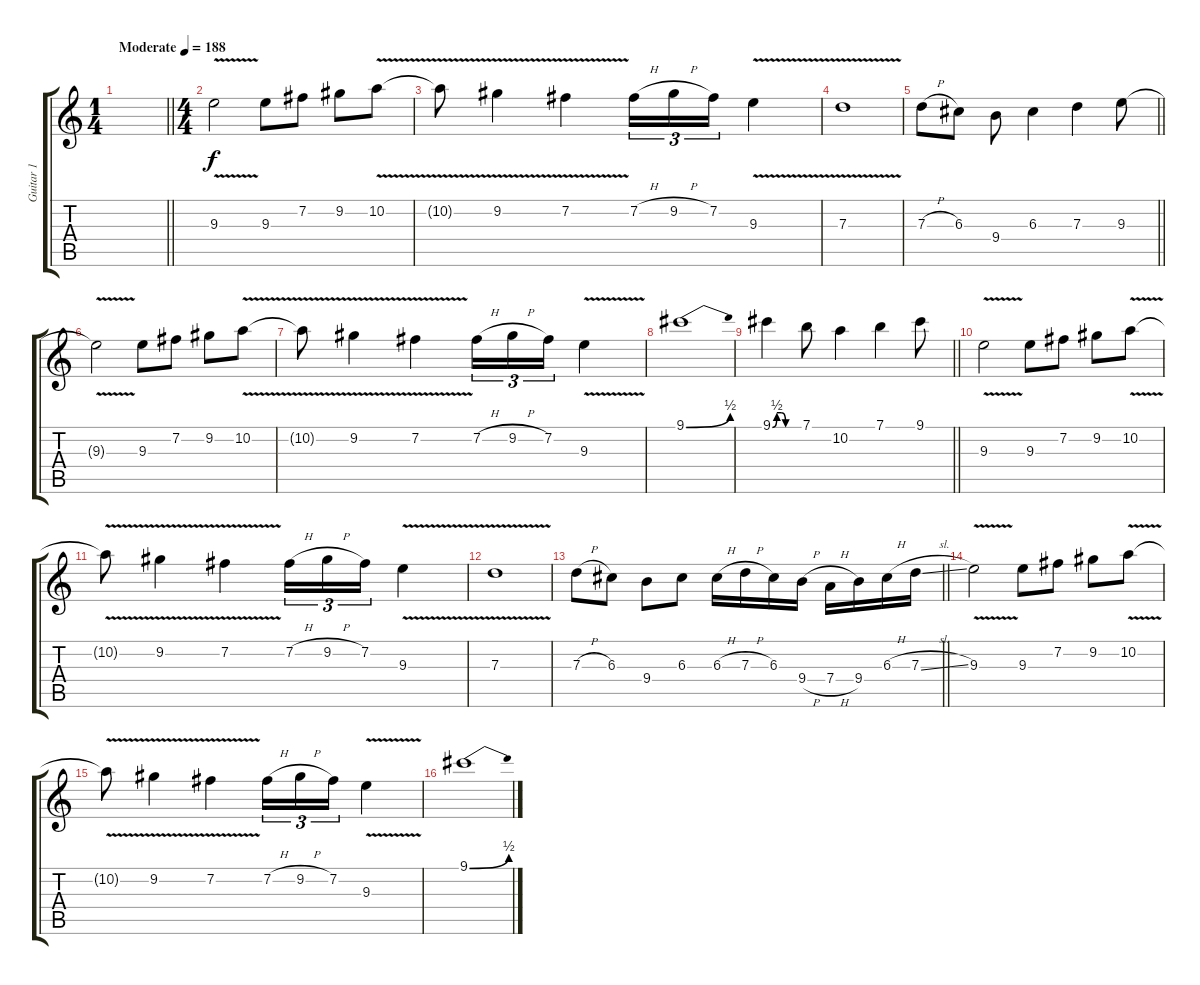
\track ("Guitar 1" "Guitar 1") {instrument distortionguitar}
\staff {score tabs}
\tuning (E4 B3 G3 D3 A2 E2) {hide}
\ts (1 4)
\tempo (188 "Moderate")
\clef g2
\barLineRight lightlight
\ks c
|
\ts (4 4)
9.3{v}.2 9.3.8 7.2.8 9.2.8 10.2{v}.8 |
10.2{t}.8 9.2{v}.4 7.2{v}.4 7.2{h}.16{tu (3 2)} 9.2{h}.16{tu (3 2)} 7.2.16{tu (3 2)} 9.3{v}.4 |
7.3{v}.1 |
\barLineRight lightlight
7.3{h}.8 6.3.8 9.4.8 6.3.4 7.3.4 9.3.8 |
9.3{v t}.2 9.3.8 7.2.8 9.2.8 10.2{v}.8 |
10.2{t}.8 9.2{v}.4 7.2{v}.4 7.2{h}.16{tu (3 2)} 9.2{h}.16{tu (3 2)} 7.2.16{tu (3 2)} 9.3{v}.4 |
9.1{be (bend 0 0 60 2)}.1 |
\barLineRight lightlight
9.1{be (custom 0 0 10 2 20 2 30 0 60 0)}.4 7.1.8 10.2.4 7.1.4 9.1.8 |
9.3{v}.2 9.3.8 7.2.8 9.2.8 10.2{v}.8 |
10.2{t}.8 9.2{v}.4 7.2{v}.4 7.2{h}.16{tu (3 2)} 9.2{h}.16{tu (3 2)} 7.2.16{tu (3 2)} 9.3{v}.4 |
7.3{v}.1 |
\barLineRight lightlight
7.3{h}.8 6.3.8 9.4.8 6.3.8 6.3{h}.16 7.3{h}.16 6.3.16 9.4{h}.16 7.4{h}.16 9.4.16 6.3{h}.16 7.3{sl}.16 |
9.3{v}.2 9.3.8 7.2.8 9.2.8 10.2{v}.8 |
10.2{t}.8 9.2{v}.4 7.2{v}.4 7.2{h}.16{tu (3 2)} 9.2{h}.16{tu (3 2)} 7.2.16{tu (3 2)} 9.3{v}.4 |
9.1{be (bend 0 0 60 2)}.1
